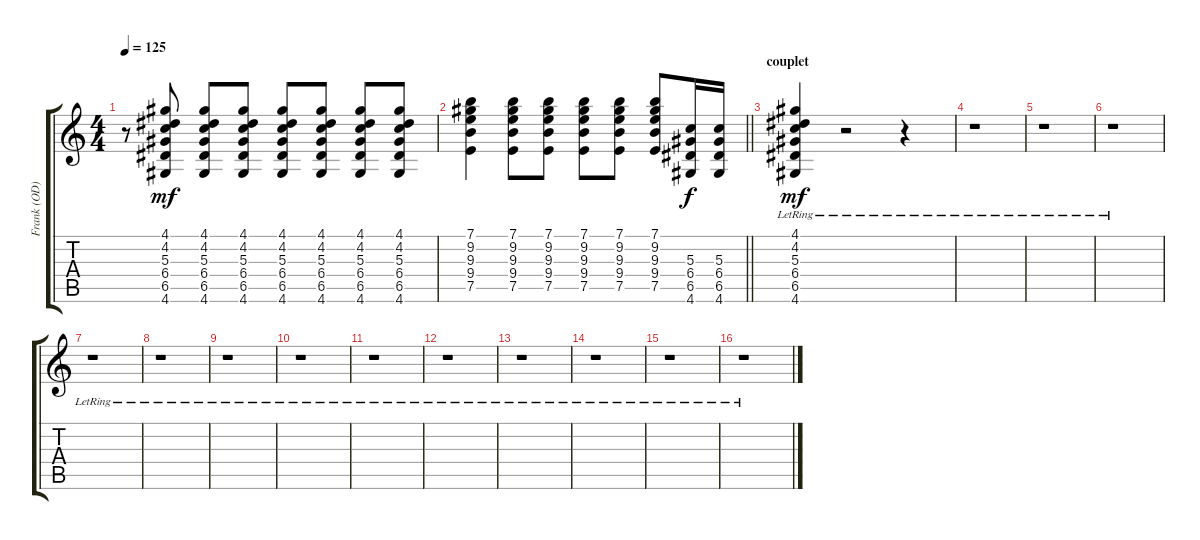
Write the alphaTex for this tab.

\track ("Frank (OD)" "Frank (OD)") {instrument electricguitarclean}
\staff {score tabs}
\tuning (E4 B3 G3 D3 A2 E2) {hide}
\ts (4 4)
\tempo 125
\clef g2
\ks c
r.8{dy f} (4.1 4.2 5.3 6.4 6.5 4.6).8{dy mf} (4.1 4.2 5.3 6.4 6.5 4.6).8 (4.1 4.2 5.3 6.4 6.5 4.6).8 (4.1 4.2 5.3 6.4 6.5 4.6).8 (4.1 4.2 5.3 6.4 6.5 4.6).8 (4.1 4.2 5.3 6.4 6.5 4.6).8 (4.1 4.2 5.3 6.4 6.5 4.6).8 |
\barLineRight lightlight
(7.1 9.2 9.3 9.4 7.5).4 (7.1 9.2 9.3 9.4 7.5).8 (7.1 9.2 9.3 9.4 7.5).8 (7.1 9.2 9.3 9.4 7.5).8 (7.1 9.2 9.3 9.4 7.5).8 (7.1 9.2 9.3 9.4 7.5).8 (5.3 6.4 6.5 4.6).16{dy f} (5.3 6.4 6.5 4.6).16 |
\section ("" "couplet")
(4.1{lr} 4.2{lr} 5.3{lr} 6.4{lr} 6.5{lr} 4.6{lr}).4{dy mf} r.2 r.4 |
r.1 |
r.1 |
r.1 |
r.1 |
r.1 |
r.1 |
r.1 |
r.1 |
r.1 |
r.1 |
r.1 |
r.1 |
r.1
